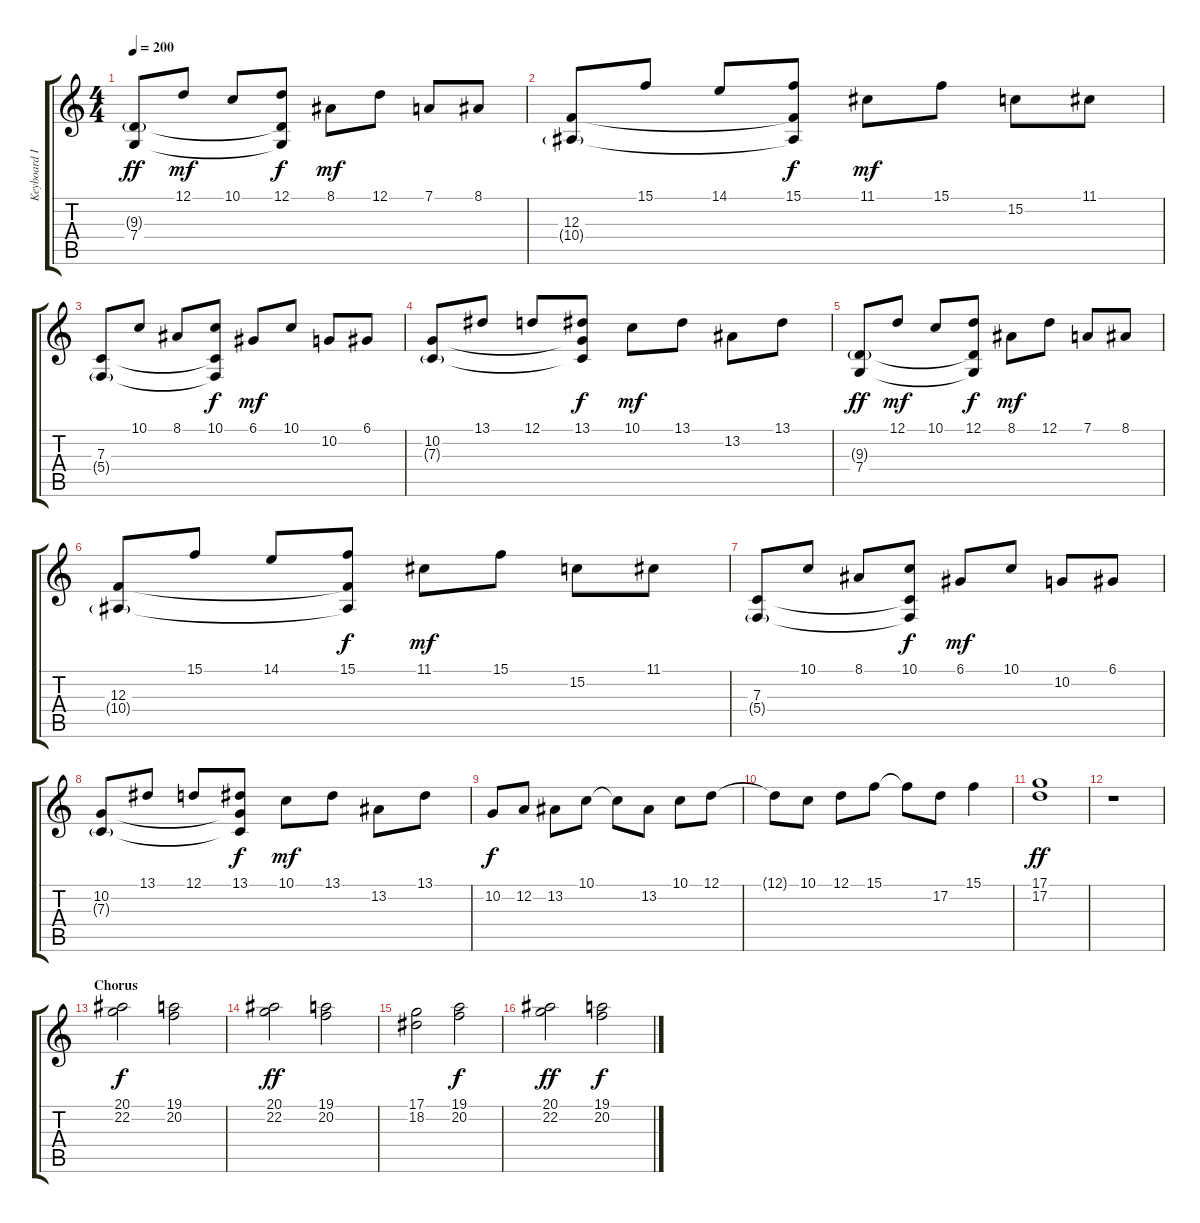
\track ("Keyboard I" "Keyboard I") {instrument pad1newage}
\staff {score tabs}
\tuning (D4 A3 F3 C3 G2 D2) {hide}
\ts (4 4)
\tempo 200
\clef g2
\ks c
(9.3{g} 7.4).8{dy ff} 12.1.8{dy mf} 10.1.8 (12.1 9.3{t} 7.4{t}).8{dy f} 8.1.8{dy mf} 12.1.8 7.1.8 8.1.8 |
(12.3 10.4{g}).8 15.1.8 14.1.8 (15.1 12.3{t} 10.4{t}).8{dy f} 11.1.8{dy mf} 15.1.8 15.2.8 11.1.8 |
(7.3 5.4{g}).8 10.1.8 8.1.8 (10.1 7.3{t} 5.4{t}).8{dy f} 6.1.8{dy mf} 10.1.8 10.2.8 6.1.8 |
(10.2 7.3{g}).8 13.1.8 12.1.8 (13.1 10.2{t} 7.3{t}).8{dy f} 10.1.8{dy mf} 13.1.8 13.2.8 13.1.8 |
(9.3{g} 7.4).8{dy ff} 12.1.8{dy mf} 10.1.8 (12.1 9.3{t} 7.4{t}).8{dy f} 8.1.8{dy mf} 12.1.8 7.1.8 8.1.8 |
(12.3 10.4{g}).8 15.1.8 14.1.8 (15.1 12.3{t} 10.4{t}).8{dy f} 11.1.8{dy mf} 15.1.8 15.2.8 11.1.8 |
(7.3 5.4{g}).8 10.1.8 8.1.8 (10.1 7.3{t} 5.4{t}).8{dy f} 6.1.8{dy mf} 10.1.8 10.2.8 6.1.8 |
(10.2 7.3{g}).8 13.1.8 12.1.8 (13.1 10.2{t} 7.3{t}).8{dy f} 10.1.8{dy mf} 13.1.8 13.2.8 13.1.8 |
10.2.8{dy f} 12.2.8 13.2.8 10.1.8 10.1{t}.8 13.2.8 10.1.8 12.1.8 |
12.1{t}.8 10.1.8 12.1.8 15.1.8 15.1{t}.8 17.2.8 15.1.4 |
(17.1 17.2).1{dy ff} |
r.1 |
\section ("" "Chorus")
(20.1 22.2).2{dy f} (19.1 20.2).2 |
(20.1 22.2).2{dy ff} (19.1 20.2).2 |
(17.1 18.2).2 (19.1 20.2).2{dy f} |
(20.1 22.2).2{dy ff} (19.1 20.2).2{dy f}
